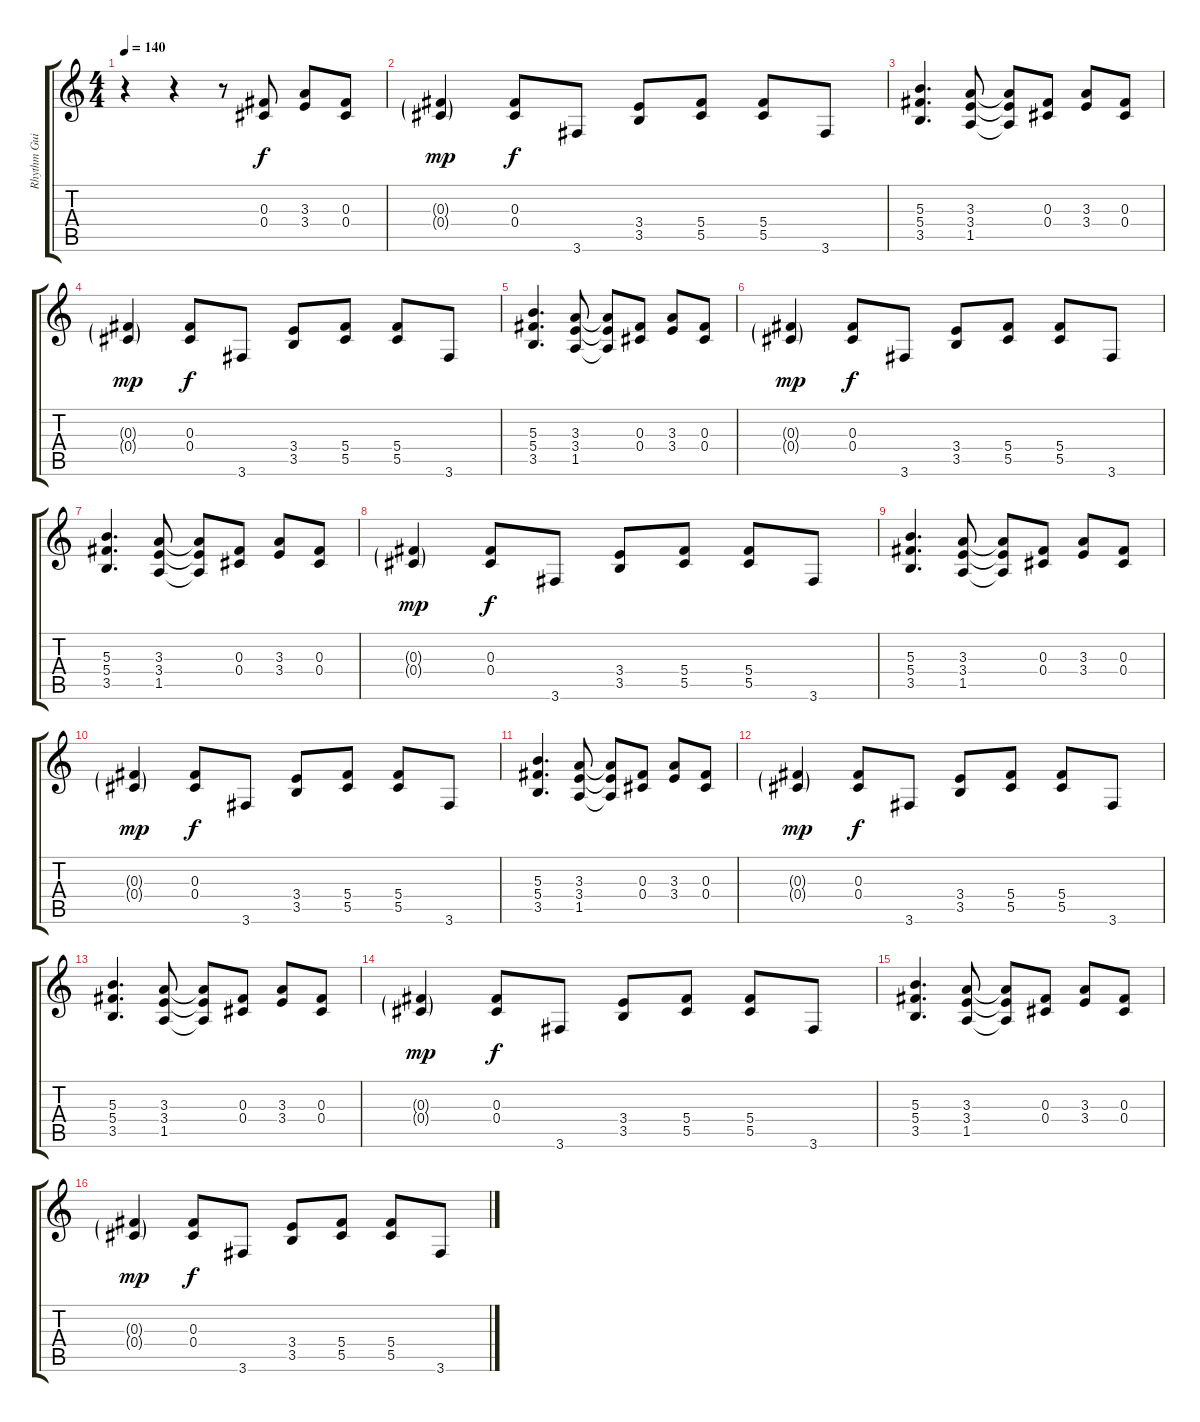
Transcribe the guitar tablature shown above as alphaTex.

\track ("Rhythm Guitar: Izzy" "Rhythm Gui") {instrument overdrivenguitar}
\staff {score tabs}
\tuning (Eb4 Bb3 Gb3 Db3 Ab2 Eb2) {hide}
\ts (4 4)
\tempo 140
\clef g2
\ks c
r.4{dy f instrument overdrivenguitar} r.4 r.8 (0.3 0.4).8 (3.3 3.4).8 (0.3 0.4).8 |
(0.3{g} 0.4{g}).4{dy mp} (0.3 0.4).8{dy f} 3.6.8 (3.4 3.5).8 (5.4 5.5).8 (5.4 5.5).8 3.6.8 |
(5.3 5.4 3.5).4{d} (3.3 3.4 1.5).8 (3.3{t} 3.4{t} 1.5{t}).8 (0.3 0.4).8 (3.3 3.4).8 (0.3 0.4).8 |
(0.3{g} 0.4{g}).4{dy mp} (0.3 0.4).8{dy f} 3.6.8 (3.4 3.5).8 (5.4 5.5).8 (5.4 5.5).8 3.6.8 |
(5.3 5.4 3.5).4{d} (3.3 3.4 1.5).8 (3.3{t} 3.4{t} 1.5{t}).8 (0.3 0.4).8 (3.3 3.4).8 (0.3 0.4).8 |
(0.3{g} 0.4{g}).4{dy mp} (0.3 0.4).8{dy f} 3.6.8 (3.4 3.5).8 (5.4 5.5).8 (5.4 5.5).8 3.6.8 |
(5.3 5.4 3.5).4{d} (3.3 3.4 1.5).8 (3.3{t} 3.4{t} 1.5{t}).8 (0.3 0.4).8 (3.3 3.4).8 (0.3 0.4).8 |
(0.3{g} 0.4{g}).4{dy mp} (0.3 0.4).8{dy f} 3.6.8 (3.4 3.5).8 (5.4 5.5).8 (5.4 5.5).8 3.6.8 |
(5.3 5.4 3.5).4{d} (3.3 3.4 1.5).8 (3.3{t} 3.4{t} 1.5{t}).8 (0.3 0.4).8 (3.3 3.4).8 (0.3 0.4).8 |
(0.3{g} 0.4{g}).4{dy mp} (0.3 0.4).8{dy f} 3.6.8 (3.4 3.5).8 (5.4 5.5).8 (5.4 5.5).8 3.6.8 |
(5.3 5.4 3.5).4{d} (3.3 3.4 1.5).8 (3.3{t} 3.4{t} 1.5{t}).8 (0.3 0.4).8 (3.3 3.4).8 (0.3 0.4).8 |
(0.3{g} 0.4{g}).4{dy mp} (0.3 0.4).8{dy f} 3.6.8 (3.4 3.5).8 (5.4 5.5).8 (5.4 5.5).8 3.6.8 |
(5.3 5.4 3.5).4{d} (3.3 3.4 1.5).8 (3.3{t} 3.4{t} 1.5{t}).8 (0.3 0.4).8 (3.3 3.4).8 (0.3 0.4).8 |
(0.3{g} 0.4{g}).4{dy mp} (0.3 0.4).8{dy f} 3.6.8 (3.4 3.5).8 (5.4 5.5).8 (5.4 5.5).8 3.6.8 |
(5.3 5.4 3.5).4{d} (3.3 3.4 1.5).8 (3.3{t} 3.4{t} 1.5{t}).8 (0.3 0.4).8 (3.3 3.4).8 (0.3 0.4).8 |
(0.3{g} 0.4{g}).4{dy mp} (0.3 0.4).8{dy f} 3.6.8 (3.4 3.5).8 (5.4 5.5).8 (5.4 5.5).8 3.6.8
